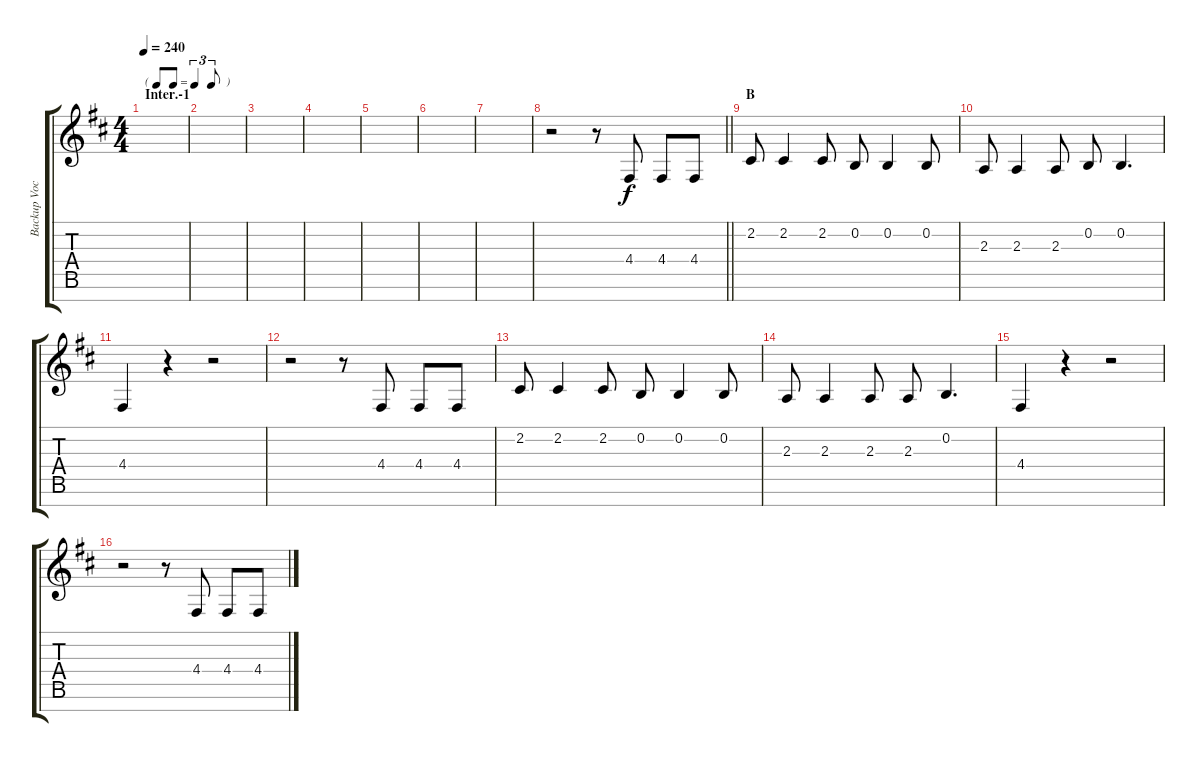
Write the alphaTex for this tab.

\track ("Backup Vocals" "Backup Voc") {instrument altosax}
\staff {score tabs}
\tuning (E4 B3 G3 D3 A2 E2 B1) {hide}
\ts (4 4)
\tf triplet8th
\section ("" "Inter.-1")
\tempo 240
\clef g2
\ks d
|
|
|
|
|
|
|
\barLineRight lightlight
r.2 r.8 4.4.8 4.4.8 4.4.8 |
\section ("" "B")
2.2.8 2.2.4 2.2.8 0.2.8 0.2.4 0.2.8 |
2.3.8 2.3.4 2.3.8 0.2.8 0.2.4{d} |
4.4.4 r.4 r.2 |
r.2 r.8 4.4.8 4.4.8 4.4.8 |
2.2.8 2.2.4 2.2.8 0.2.8 0.2.4 0.2.8 |
2.3.8 2.3.4 2.3.8 2.3.8 0.2.4{d} |
4.4.4 r.4 r.2 |
r.2 r.8 4.4.8 4.4.8 4.4.8
